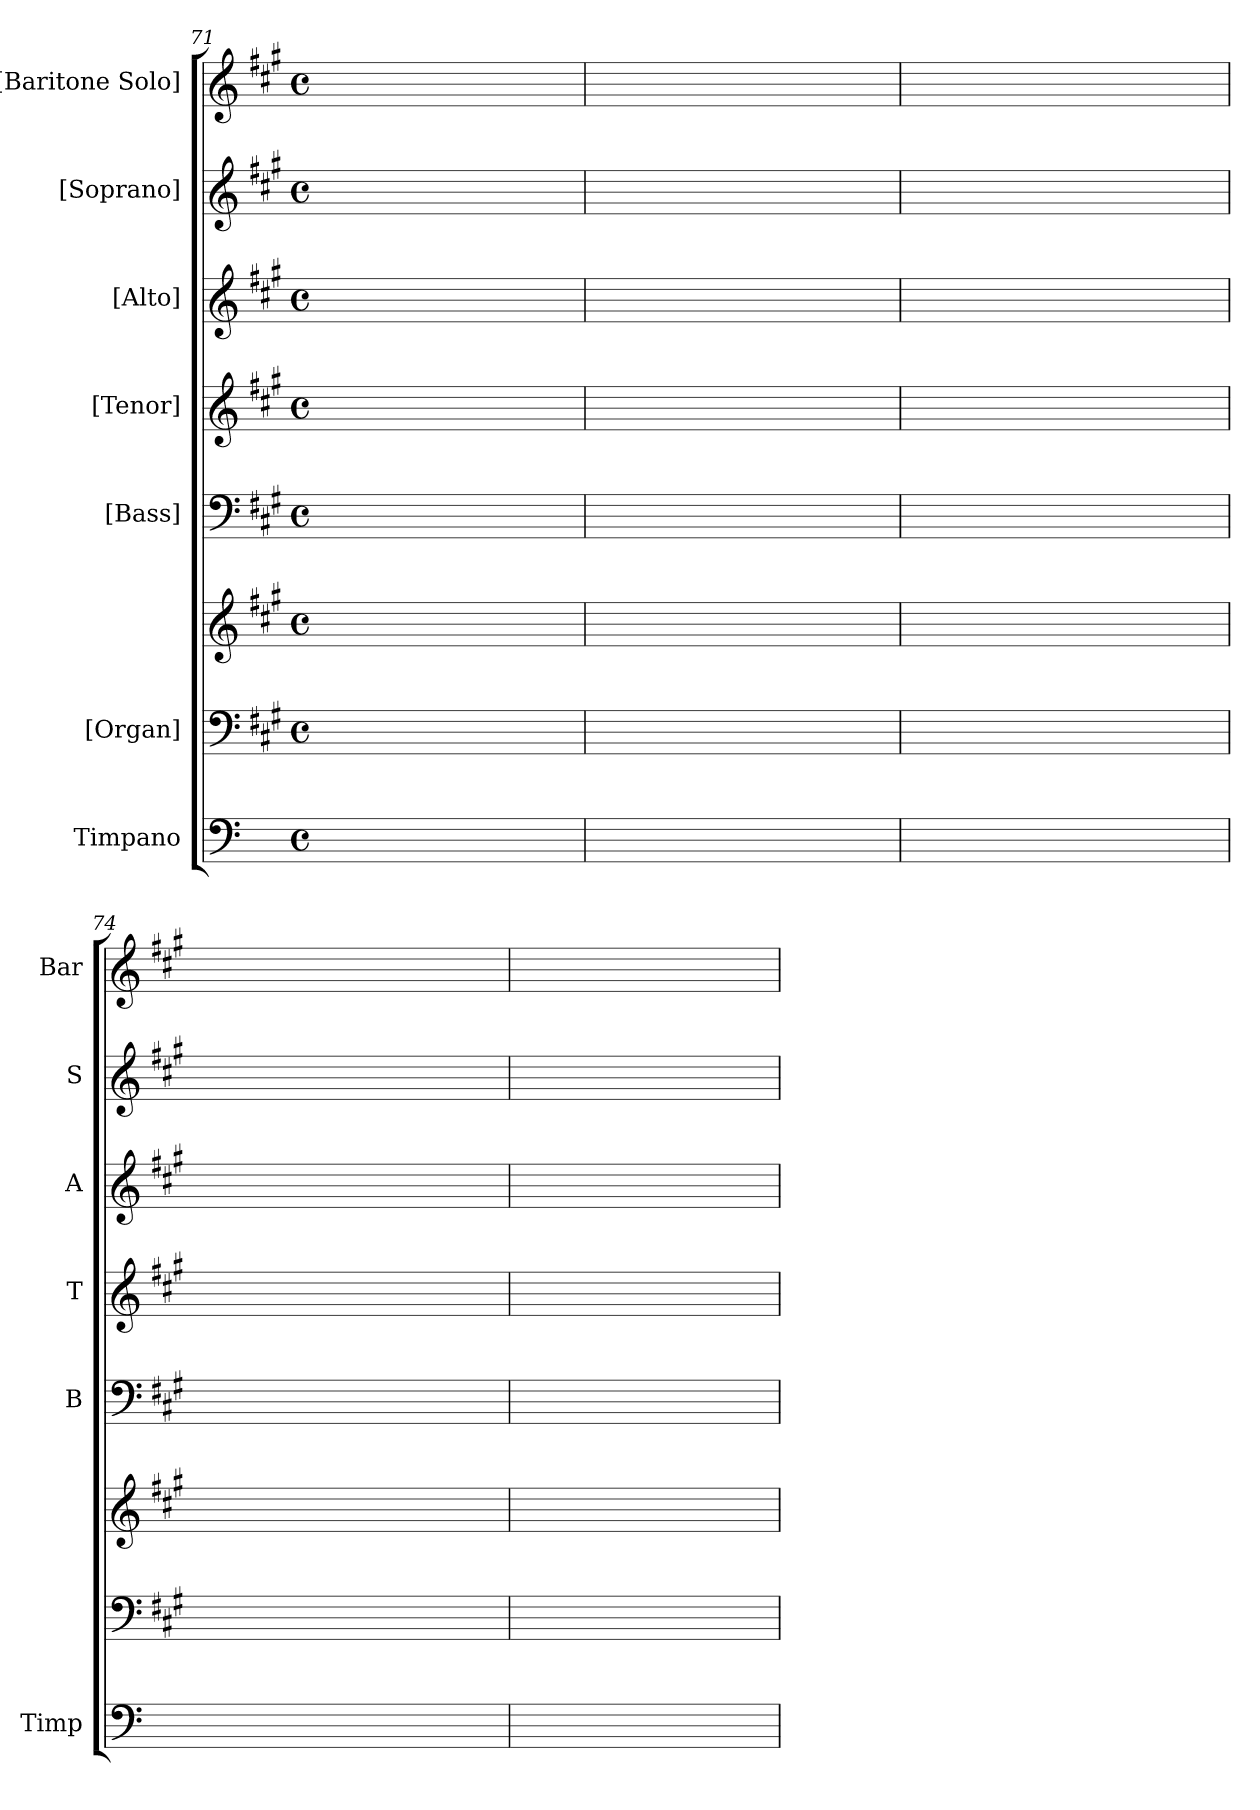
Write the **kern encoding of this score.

**kern	**kern	**kern	**kern	**kern	**kern	**kern	**kern	**text
*part7	*part6	*part6	*part5	*part4	*part3	*part2	*part1	*part1
*staff8	*staff7	*staff6	*staff5	*staff4	*staff3	*staff2	*staff1	*staff1
*I"Timpano	*I"[Organ]	*	*I"[Bass]	*I"[Tenor]	*I"[Alto]	*I"[Soprano]	*I"[Baritone Solo]	*
*I'Timp	*	*	*I'B	*I'T	*I'A	*I'S	*I'Bar	*
*clefF4	*clefF4	*clefG2	*clefF4	*clefG2	*clefG2	*clefG2	*clefG2	*
*	*	*	*	*ITrd7c12	*	*	*ITrd7c12	*
*	*k[f#c#g#]	*k[f#c#g#]	*k[f#c#g#]	*k[f#c#g#]	*k[f#c#g#]	*k[f#c#g#]	*k[f#c#g#]	*
*M4/4	*M4/4	*M4/4	*M4/4	*M4/4	*M4/4	*M4/4	*M4/4	*
*met(c)	*met(c)	*met(c)	*met(c)	*met(c)	*met(c)	*met(c)	*met(c)	*
=71	=71	=71	=71	=71	=71	=71	=71	=71
*	*	*^	*	*	*	*	*	*
1ryy	1ryy	[4a/yy	1f#yy	1ryy	1ryy	1ryy	1ryy	8.c#\Lyy	aut
.	.	.	.	.	.	.	.	16c#\Jkyy	in
.	.	4ayy]/ 4cc#yy/	.	.	.	.	.	4c#\yy	quo
.	.	2ayy/ 2byy/ 2ddyy/	.	.	.	.	.	4.d\yy	con-
.	.	.	.	.	.	.	.	8d\yy	-tri-
=72	=72	=72	=72	=72	=72	=72	=72	=72	=72
*	*	*	*^	*	*	*	*	*	*
1ryy	1ryy	2dd#X/yy	4ccn\yy	2fnyy\ 2ayy\	1ryy	1ryy	1ryy	1ryy	4.d#X\yy	-sta-
.	.	.	4b\yy	.	.	.	.	.	.	.
.	.	.	.	.	.	.	.	.	8d#\yy	-vi
.	.	2g#yy/ 2byy/ 2eeyy/	4e\yy	2ryy	.	.	.	.	4e\yy	me?
.	.	.	4d\yy	.	.	.	.	.	8ryy	.
.	.	.	.	.	.	.	.	.	8e\yy	res-
*	*	*	*v	*v	*	*	*	*	*	*
=73	=73	=73	=73	=73	=73	=73	=73	=73	=73
1ryy	[y4c#\yy	4a/yy	[2e\yy	1ryy	1ryy	1ryy	1ryy	4.e\yy	-pon-
.	4Byy\ 4c#yy_\	[4gn/yy	.	.	.	.	.	.	.
.	.	.	.	.	.	.	.	8Gn/yy	-de
.	8A#Xyy\ 8c#yy]\	8g/Lyy]	8e\yy]	.	.	.	.	8G/Lyy	mi-
.	8ryy	16f#/Jkyy	8ryy	.	.	.	.	16F#/Jkyy	-hi.
.	.	16ryy	.	.	.	.	.	16ryy	.
.	4ryy	4ryy	4ryy	.	.	.	.	8ryy	.
.	.	.	.	.	.	.	.	8c#\yy	Res-
*	*	*v	*v	*	*	*	*	*	*
=74	=74	=74	=74	=74	=74	=74	=74	=74
1ryy	[4B\yy	2dyy/ 2f#yy/	1ryy	1ryy	1ryy	1ryy	4.d\yy	-pon-
.	4Ayy\ 4Byy]\	.	.	.	.	.	.	.
.	.	.	.	.	.	.	8F#/yy	-de
.	2G#yy\ 2Byy\	2c#yy/ 2e#Xyy/	.	.	.	.	8E#X/Lyy	mi-
.	.	.	.	.	.	.	8G#/Jyy	-hi
.	.	.	.	.	.	.	4ryy	.
=75	=75	=75	=75	=75	=75	=75	=75	=75
*	*	*^	*	*	*	*	*	*
1ryy	2A\yy	1f#yy	2c#\yy	1ryy	1ryy	1ryy	1ryy	4c#\yy	Po-
.	.	.	.	.	.	.	.	8d\Lyy	-pu-
.	.	.	.	.	.	.	.	8c#\Jyy	-le
.	2D/yy	.	2B\yy	.	.	.	.	2B\yy	me-
*	*	*v	*v	*	*	*	*	*	*
=	=	=	=	=	=	=	=	=
*-	*-	*-	*-	*-	*-	*-	*-	*-
